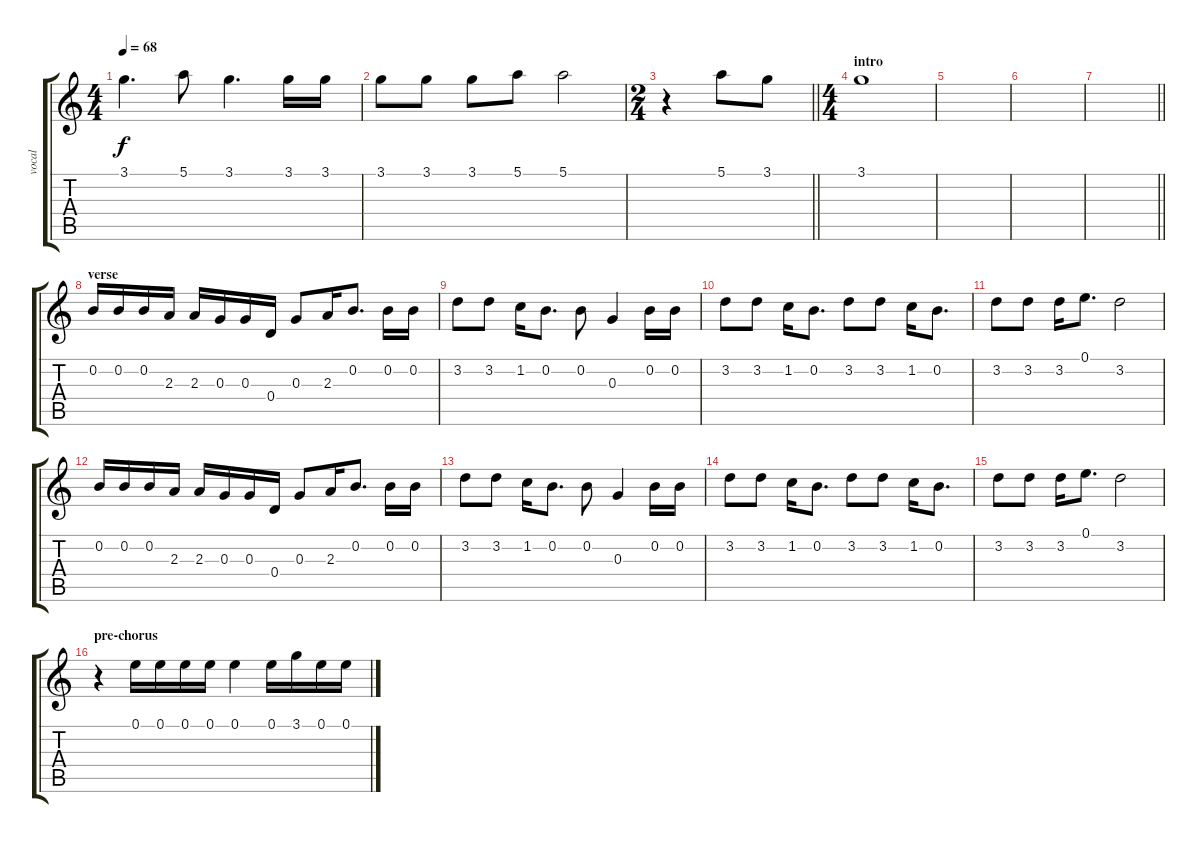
\track ("vocal" "vocal") {instrument flute}
\staff {score tabs}
\tuning (E5 B4 G4 D4 A3 E3) {hide}
\ts (4 4)
\tempo 68
\clef g2
\ks c
3.1.4{d dy f} 5.1.8 3.1.4{d} 3.1.16 3.1.16 |
3.1.8 3.1.8 3.1.8 5.1.8 5.1.2 |
\ts (2 4)
\barLineRight lightlight
r.4 5.1.8 3.1.8 |
\ts (4 4)
\section ("" "intro")
3.1.1 |
|
|
\barLineRight lightlight
|
\section ("" "verse")
0.2.16{volume 14 instrument piccolo} 0.2.16 0.2.16 2.3.16 2.3.16 0.3.16 0.3.16 0.4.16 0.3.8 2.3.16 0.2.8{d} 0.2.16 0.2.16 |
3.2.8 3.2.8 1.2.16 0.2.8{d} 0.2.8 0.3.4 0.2.16 0.2.16 |
3.2.8 3.2.8 1.2.16 0.2.8{d} 3.2.8 3.2.8 1.2.16 0.2.8{d} |
3.2.8 3.2.8 3.2.16 0.1.8{d} 3.2.2 |
0.2.16 0.2.16 0.2.16 2.3.16 2.3.16 0.3.16 0.3.16 0.4.16 0.3.8 2.3.16 0.2.8{d} 0.2.16 0.2.16 |
3.2.8 3.2.8 1.2.16 0.2.8{d} 0.2.8 0.3.4 0.2.16 0.2.16 |
3.2.8 3.2.8 1.2.16 0.2.8{d} 3.2.8 3.2.8 1.2.16 0.2.8{d} |
3.2.8 3.2.8 3.2.16 0.1.8{d} 3.2.2 |
\section ("" "pre-chorus")
r.4 0.1.16 0.1.16 0.1.16 0.1.16 0.1.4 0.1.16 3.1.16 0.1.16 0.1.16
